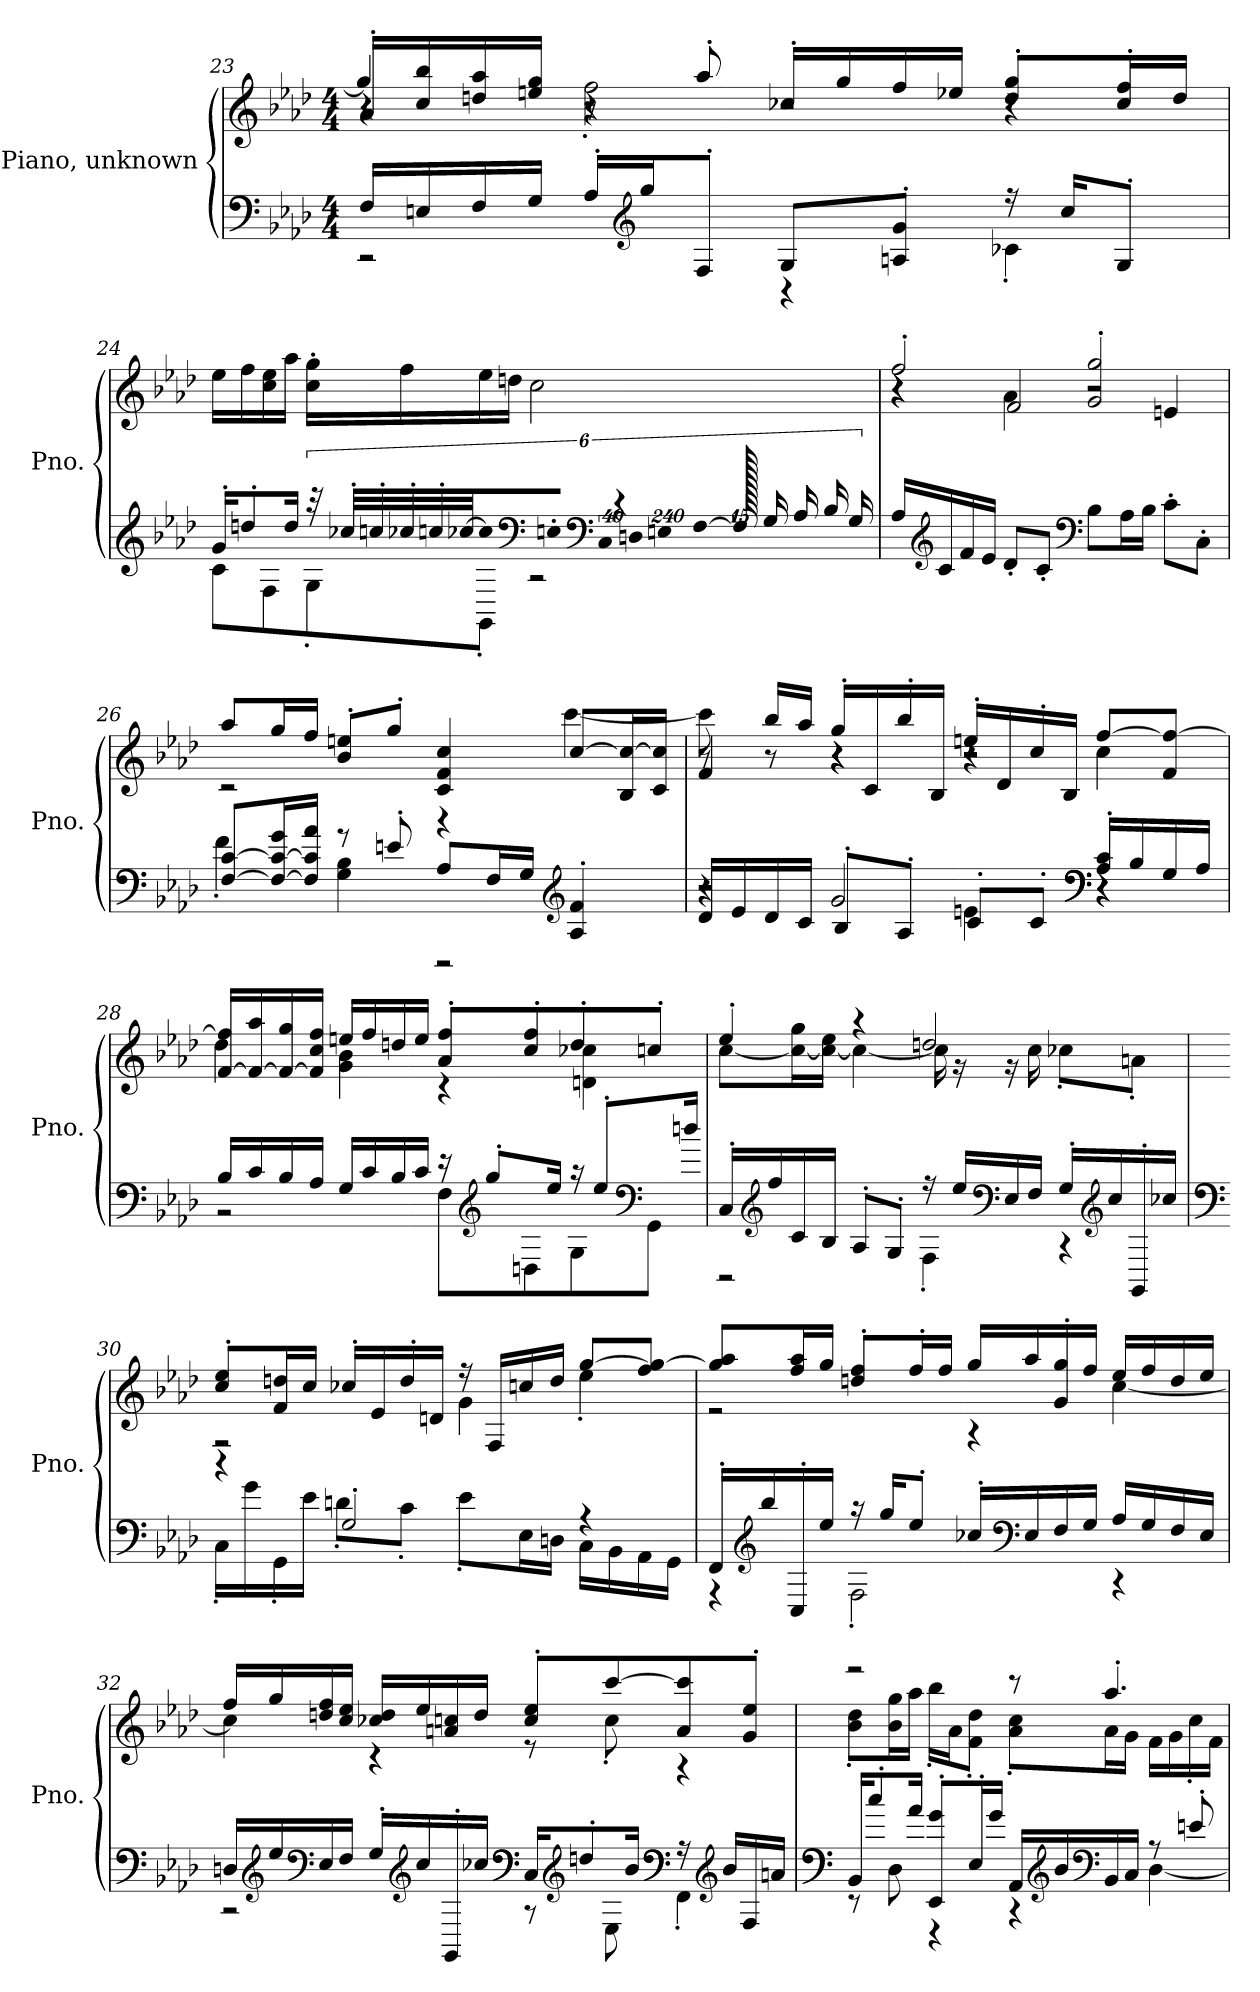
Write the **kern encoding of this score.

**kern	**kern
*part1	*part1
*staff2	*staff1
*I"Piano, unknown	*
*I'Pno.	*
!!LO:PB:g=z
*clefF4	*clefG2
*k[b-e-a-d-]	*k[b-e-a-d-]
*M4/4	*M4/4
=23	=23
*^	*^
*	*	*	*^
16F/LL	2r	16a-'/LL	4r	4gg/]
16En/	.	16cc/ 16bb-/	.	.
16F/	.	16ddn/ 16aa-/	.	.
16G/JJ	.	16een/ 16gg/JJ	.	.
16A-'/LL	.	8r	2ff'\	4r
*clefG2	*	*	*	*
16gg/J	.	.	.	.
8F'/J	.	8aa-'/	.	.
8G/L	4r	16cc-X'/LL	.	2r
.	.	16gg/	.	.
8An/' 8g/'J	.	16ff/	.	.
.	.	16ee-X/JJ	.	.
16r	4c-X'\	8dd/' 8gg/'L	4r	.
16cc/KL	.	.	.	.
8G'/J	.	16cc-/' 16ff/'L	.	.
.	.	16dd/JJ	.	.
*	*	*v	*v	*v
!!LO:LB:g=z
=24	=24	=24
16g'/KL	8c\L	16ee-\LL
8ddn'/	.	16ff\
.	8F\	16cc\ 16ee-\
16dd/Jk	.	16aa-\JJ
48r	8G'\	16cc\' 16gg\'LL
48cc-X'/LLL	.	.
48ccn'/	.	.
*Xbrackettup	*	*
48cc-X'/	.	16ff\
48ccn'/	.	.
[48cc-X/J	.	.
16cc-/]	8GG'\J	16ee-\
16ccn'/JJ	.	16ddn\JJ
*clefF4	*	*
*brackettup	*	*
!LO:N:vis=32	!	!
640%23C/	2r	2cc\
!LO:N:vis=32	!	!
640%23r	.	.
!LO:N:vis=16	!	!
1920%137Dn/LL	.	.
!LO:N:vis=32	!	!
640%23En/K	.	.
[240%17F/J	.	.
1920F/]	.	.
16G/LL	.	.
16A-/	.	.
16B-/	.	.
16G/JJ	.	.
.	1920ryy	1920ryy
*v	*v	*
=25	=25
*	*^
*	*	*^
16A-/LL	2ff'/	4r	4r
*clefG2	*	*	*
16c/	.	.	.
16f/	.	.	.
16e-/JJ	.	.	.
8d-'/L	.	4a-\	2f/
8c'/J	.	.	.
*clefF4	*	*	*
8B-\L	2g/' 2gg/'	2r	.
16A-\L	.	.	.
16B-\JJ	.	.	.
8c'\L	.	.	4en/
8C'\J	.	.	.
*	*	*v	*v
!!LO:LB:g=z
=26	=26	=26
*^	*	*
[8F/ [8c/L	4f'\	8aa-/L	2r
16F/_ 16c/_ 16g/L	.	16gg/L	.
16F/] 16c/] 16a-/JJ	.	16ff/JJ	.
8r	4G\ 4B-\	8b-/' 8een/'L	.
8en'/	.	8gg'/J	.
8A-/L	2r	4c/ 4f/ 4cc/	4r
16F/L	.	.	.
16G/JJ	.	.	.
*clefG2	*	*	*
4A-/' 4f/'	.	[8cc/L	[4ccc\
.	.	16B-/ 16cc/_L	.
.	.	16c/ 16cc/]JJ	.
=27	=27	=27	=27
*	*^	*	*^
4r	2r	16d-/LL	8r	8ccc\]	4f/
.	.	16e-/	.	.	.
.	.	16d-/	16bb-/LL	8r	.
.	.	16c/JJ	16aa-/JJ	.	.
2g/	.	8B-'/L	16gg'/LL	4r	4r
.	.	.	16c/	.	.
.	.	8A-'/J	16bb-'/	.	.
.	.	.	16B-/JJ	.	.
.	4en\	8c'/L	16een'/LL	4r	2r
.	.	.	16d-/	.	.
.	.	8c'/J	16cc'/	.	.
.	.	.	16B-/JJ	.	.
*clefF4	*	*	*	*	*
4r	4r	16A-/' 16c/'LL	[8ff/L	4cc\	.
.	.	16B-/	.	.	.
.	.	16G/	8f/ 8ff/_J	.	.
.	.	16A-/JJ	.	.	.
*	*v	*v	*	*	*
*	*	*	*v	*v
!!LO:LB:g=z
=28	=28	=28	=28
16B-/LL	2r	[16f/ 16ff/]LL	4dd-\
16c/	.	16f/_ 16aa-/	.
16B-/	.	16f/_ 16gg/	.
16A-/JJ	.	16f/] 16cc/ 16ff/JJ	.
16G/LL	.	16een/LL	4g\ 4b-\
16c/	.	16ff/	.
16B-/	.	16ddn/	.
16c/JJ	.	16ee/JJ	.
16r	8F\L	8a-/' 8ff/'L	4r
*clefG2	*	*	*
8gg'/L	.	.	.
.	8Dn\	8cc/' 8ff/'	.
16ee-/Jk	.	.	.
16r	8G\	8dd'/	4dn\ 4cc-X\
8ee-'/L	.	.	.
*clefF4	*	*	*
.	8GG\J	8ccn'/J	.
16ddn/Jk	.	.	.
!!LO:LB:g=z	!!
=29	=29	=29	=29
16C'/LL	2r	4ee-'/	[8cc\L
*clefG2	*	*	*
16ff/	.	.	.
16c/	.	.	16cc\_ 16gg\L
16B-/JJ	.	.	16cc\_ 16ee-\JJ
8A-'/L	.	4r	4cc\_
8G'/J	.	.	.
16r	4F'\	2ddn/	16cc\]
16ee-/LL	.	.	16r
*clefF4	*	*	*
16E-/	.	.	16r
16F/JJ	.	.	16cc\
16G'/LL	4r	.	8cc-X'\L
*clefG2	*	*	*
16cc/	.	.	.
16GG'/	.	.	8an'\J
16cc-X/JJ	.	.	.
=30	=30	=30	=30
*clefF4	*	*	*
4r	16C'\LL	8cc/' 8ee-/'L	2r
.	16g\	.	.
.	16GG'\	16f/ 16ddn/L	.
.	16e-\JJ	16cc/JJ	.
2G'/	8dn'\L	16cc-X'/LL	.
.	.	16e-/	.
.	8c'\J	16dd'/	.
.	.	16dn/JJ	.
.	8e-'\L	16r	4g\
.	.	16F/LL	.
.	16E-\L	16ccn/	.
.	16Dn\JJ	16dd/JJ	.
4r	16C\LL	[8gg/L	4ee-'\
.	16BB-\	.	.
.	16AA-\	8ff/ 8gg/_J	.
.	16GG\JJ	.	.
!!LO:LB:g=z	!!
=31	=31	=31	=31
16FF'/LL	4r	8gg/] 8aa-/L	2r
*clefG2	*	*	*
16bb-/	.	.	.
16C'/	.	16ff/ 16aa-/L	.
16ee-/JJ	.	16gg/JJ	.
16r	2F'\	8ddn/' 8ff/'L	.
16gg/KL	.	.	.
8ee-'/J	.	16ff'/L	.
.	.	16ff/JJ	.
16cc-X'/LL	.	16gg/LL	4r
*clefF4	*	*	*
16E-/	.	16aa-/	.
16F/	.	16g/' 16gg/'	.
16G/JJ	.	16ff/JJ	.
16A-/LL	4r	16ee-/LL	[4cc\
16G/	.	16ff/	.
16F/	.	16dd/	.
16E-/JJ	.	16ee-/JJ	.
!!LO:PB:g=z	!!
=32	=32	=32	=32
16Dn/LL	2r	16ff/LL	4cc\]
*clefG2	*	*	*
16ee-/	.	16gg/	.
*clefF4	*	*	*
16E-/	.	16ddn/ 16ff/	.
16F/JJ	.	16cc/ 16ee-/JJ	.
16G'/LL	.	16cc-X/ 16dd/LL	4r
*clefG2	*	*	*
16cc/	.	16ee-/	.
16GG'/	.	16an/ 16ccn/	.
16cc-X/JJ	.	16dd/JJ	.
*clefF4	*	*	*
16C/KL	8r	8cc/' 8ee-/'L	8r
*clefG2	*	*	*
8ddn'/	.	.	.
.	8E-\	[8ccc/	8cc'\
16b-/Jk	.	.	.
*clefF4	*	*	*
16r	4FF'\	8a/ 8ccc/]	4r
*clefG2	*	*	*
16b-/LL	.	.	.
16F/	.	8g/' 8ee-/'J	.
16an/JJ	.	.	.
!!LO:LB:g=z	!!
=33	=33	=33	=33
*clefF4	*	*	*
16BB-/KL	8r	2r	8b-\' 8dd-\'L
8cc'/	.	.	.
.	8D-\	.	16b-\ 16gg\L
16a-/Jk	.	.	16aa-\JJ
8EE-/' 8g/'L	4r	.	16bb-'\LL
.	.	.	16a-\J
16E-'/L	.	.	8f\' 8dd-\'J
16g/JJ	.	.	.
16AA-/LL	4r	8r	8a-\' 8cc\'L
*clefG2	*	*	*
16b-/	.	.	.
*clefF4	*	*	*
16BB-/	.	4.aa-'/	16a-\L
16C/JJ	.	.	16g\JJ
8r	[4D-\	.	16f\LL
.	.	.	16g\
8en'/	.	.	16cc'\
.	.	.	16f\JJ
*v	*v	*	*
*	*v	*v
=	=
*-	*-
